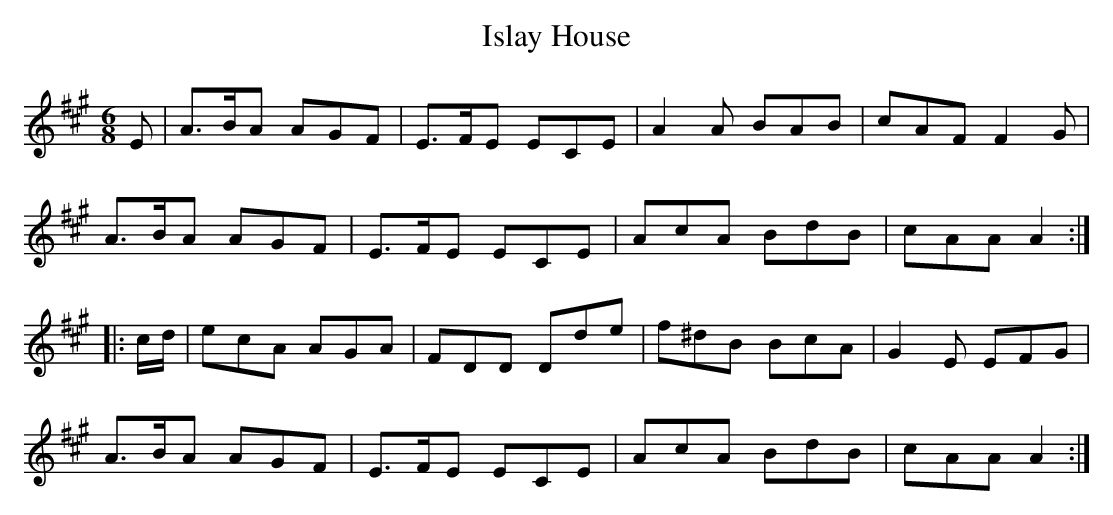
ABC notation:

X:1
T:Islay House
L:1/8
M:6/8
K:A
E | A>BA AGF | E>FE ECE | A2A  BAB | cAF F2G |
A>BA AGF | E>FE ECE | AcA  BdB | cAA A2 :|
|:c/d/ | ecA  AGA | FDD  Dde | f^dB BcA | G2E EFG |
A>BA AGF | E>FE ECE | AcA  BdB | cAA A2 :|
